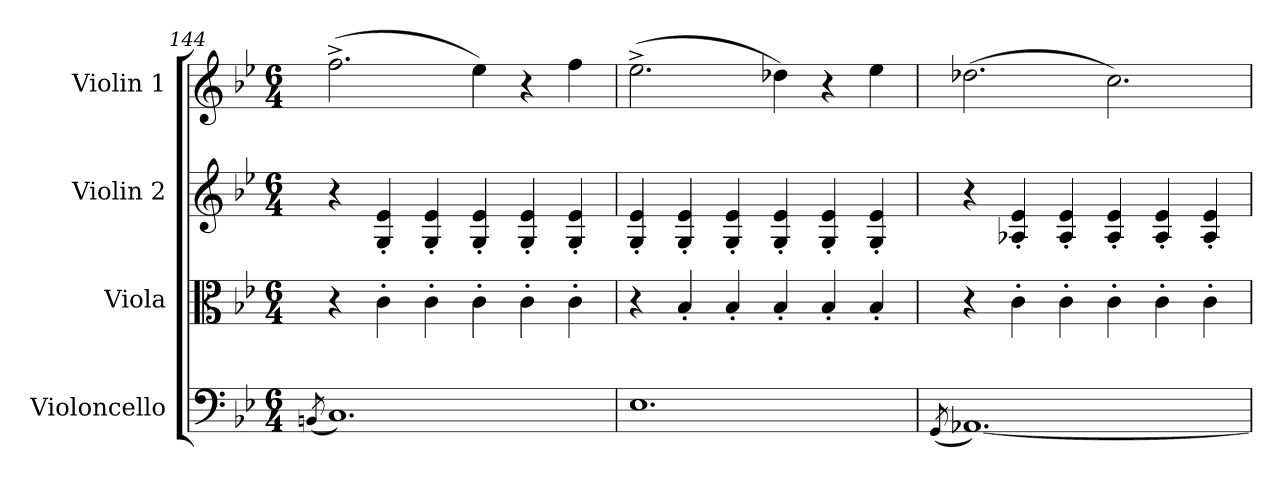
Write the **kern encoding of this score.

**kern	**kern	**kern	**kern
*part4	*part3	*part2	*part1
*staff4	*staff3	*staff2	*staff1
*I"Violoncello	*I"Viola	*I"Violin 2	*I"Violin 1
*I'Vc	*I'Vla	*I'Vln	*I'Vln
!!LO:LB:g=z
*clefF4	*clefC3	*clefG2	*clefG2
*k[b-e-]	*k[b-e-]	*k[b-e-]	*k[b-e-]
*M6/4	*M6/4	*M6/4	*M6/4
=144	=144	=144	=144
(8qBBn/	.	.	.
1.C)	4r	4r	(>2.ff^\
.	4c'\	4G/' 4e-/'	.
.	4c'\	4G/' 4e-/'	.
.	4c'\	4G/' 4e-/'	4ee-\)
.	4c'\	4G/' 4e-/'	4r
.	4c'\	4G/' 4e-/'	4ff\
=145	=145	=145	=145
1.E-	4r	4G/' 4e-/'	(2.ee-^\
.	4B-'/	4G/' 4e-/'	.
.	4B-'/	4G/' 4e-/'	.
.	4B-'/	4G/' 4e-/'	4dd-X\)
.	4B-'/	4G/' 4e-/'	4r
.	4B-'/	4G/' 4e-/'	4ee-\
!!LO:PB:g=z
=146	=146	=146	=146
(8qGG/	.	.	.
[<1.AA-X)	4r	4r	(>2.dd-X\
.	4c'\	4A-X/' 4e-/'	.
.	4c'\	4A-/' 4e-/'	.
.	4c'\	4A-/' 4e-/'	2.cc\)
.	4c'\	4A-/' 4e-/'	.
.	4c'\	4A-/' 4e-/'	.
=	=	=	=
*-	*-	*-	*-
